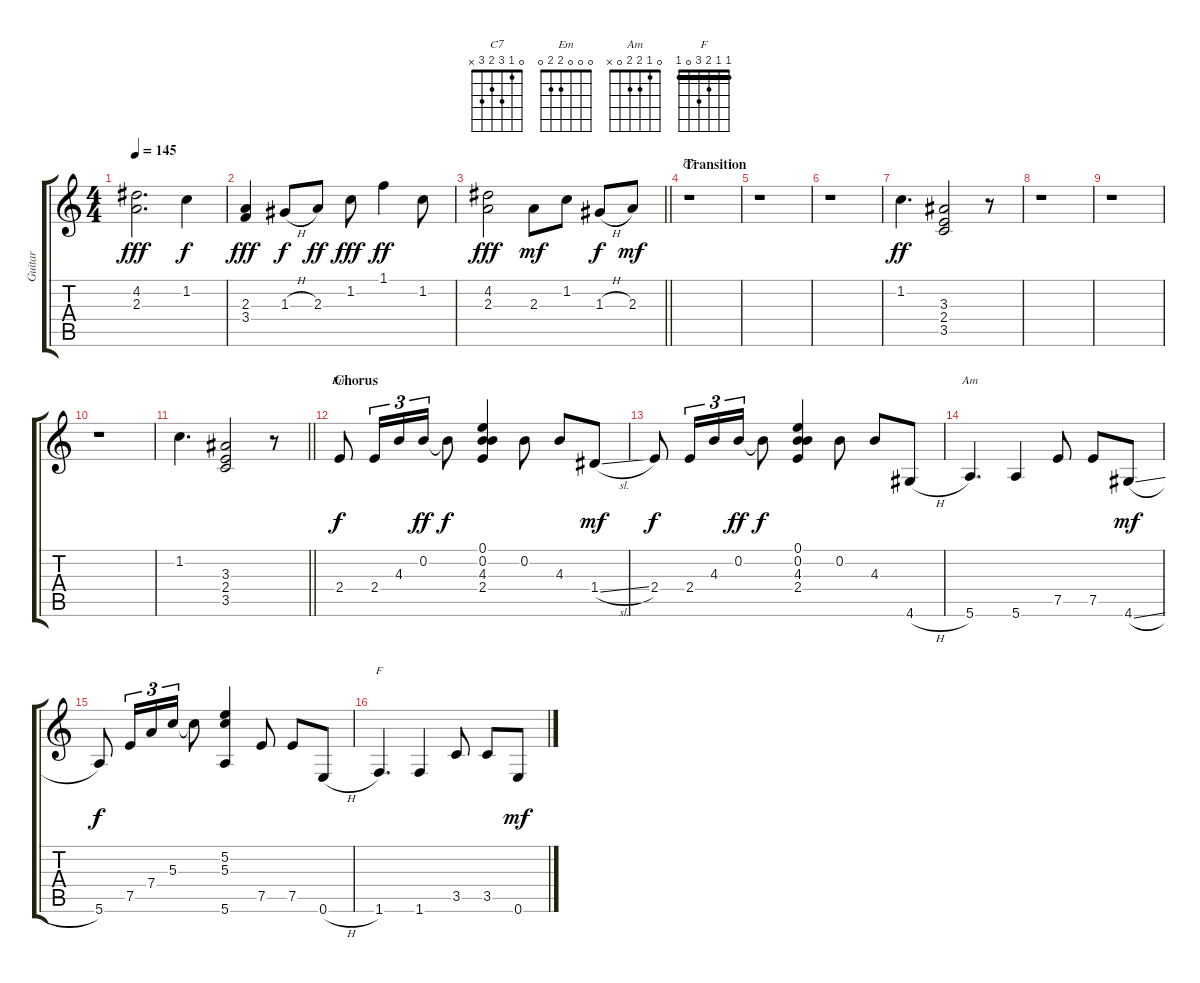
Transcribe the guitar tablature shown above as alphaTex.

\track ("Guitar" "Guitar") {instrument electricguitarclean}
\staff {score tabs}
\tuning (E4 B3 G3 D3 A2 E2) {hide}
\chord ("C7" 0 1 3 2 3 x)
\chord ("Em" 0 0 0 2 2 0)
\chord ("Am" 0 1 2 2 0 x)
\chord ("F" 1 1 2 3 0 1) {barre 1}
\ts (4 4)
\tempo 145
\clef g2
\ks c
(4.2 2.3).2{d dy fff} 1.2.4{dy f} |
(2.3 3.4).4{dy fff} 1.3{h}.8{dy f} 2.3.8{dy ff} 1.2.8{dy fff} 1.1.4{dy ff} 1.2.8 |
\barLineRight lightlight
(4.2 2.3).2{dy fff} 2.3.8{dy mf} 1.2.8 1.3{h}.8{dy f} 2.3.8{dy mf} |
\section ("" "Transition")
r.1{ch "C7"} |
r.1 |
r.1 |
1.2.4{d dy ff} (3.3 2.4 3.5).2 r.8 |
r.1 |
r.1 |
r.1 |
\barLineRight lightlight
1.2.4{d} (3.3 2.4 3.5).2 r.8 |
\section ("" "Chorus")
2.4.8{ch "Em" dy f} 2.4.16{tu (3 2)} 4.3.16{tu (3 2)} 0.2.16{tu (3 2) dy ff} 0.2{t}.8{dy f} (0.1 0.2 4.3 2.4).4 0.2.8 4.3.8 1.4{sl}.8{dy mf} |
2.4.8{dy f} 2.4.16{tu (3 2)} 4.3.16{tu (3 2)} 0.2.16{tu (3 2) dy ff} 0.2{t}.8{dy f} (0.1 0.2 4.3 2.4).4 0.2.8 4.3.8 4.6{h}.8 |
5.6.4{d ch "Am"} 5.6.4 7.5.8 7.5.8 4.6{sl}.8{dy mf} |
5.6.8{dy f} 7.5.16{tu (3 2)} 7.4.16{tu (3 2)} 5.3.16{tu (3 2)} 5.3{t}.8 (5.2 5.3 5.6).4 7.5.8 7.5.8 0.6{h}.8 |
1.6.4{d ch "F"} 1.6.4 3.5.8 3.5.8 0.6{h}.8{dy mf}
